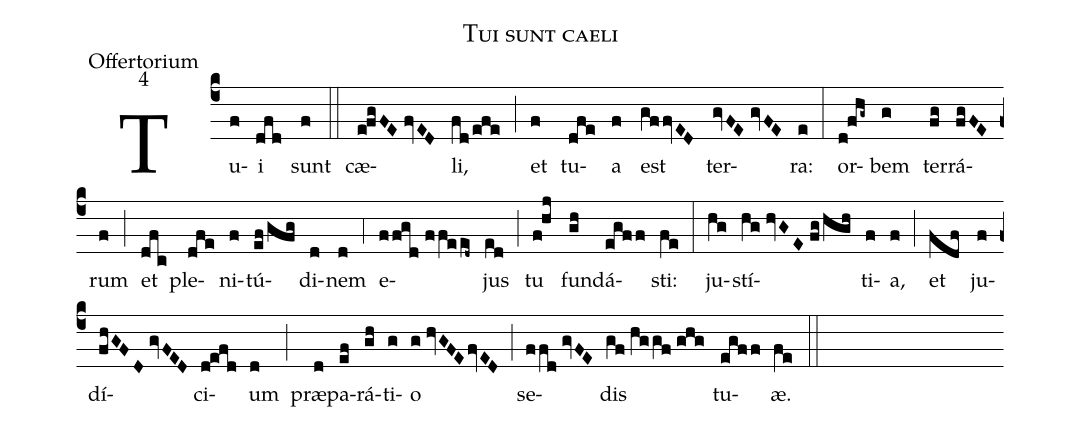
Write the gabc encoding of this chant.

name:Tui sunt caeli;
office-part:Offertorium;
mode:4;
%%
(c4) Tu(f)i(dfd) sunt(f) (::)
cæ(e!fgFE//fvED)li,(fd/efe) (;) et(f) tu(dfe)a(f) est(gffvED) ter(gvFE//gvFE)ra:(e) (:)
or(d!fhg~)bem(g) ter(fg)rá(fgFE)rum(f) (;) et(dfc) ple(dfe)ni(f)tú(ef/gfg)di(d)nem(d) (,4) e(ffgd//ffeed~)jus(ed) (;) tu(f!hj) fun(gh)dá(egff)sti:(fe) (:)
ju(hg)stí(hg//hvGE//fg/hgh)ti(f)a,(f) (;) et(fdf) ju(f)dí(fhGFD//gvFED)ci(d!efd)um(d) (;) præ(d)pa(ef)rá(gh)ti(g)o(g//hvGFE/fvED) (;) se(ffd//gvFE)dis(gf//hggf//ghg) tu(egff)æ.(fe) (::)
